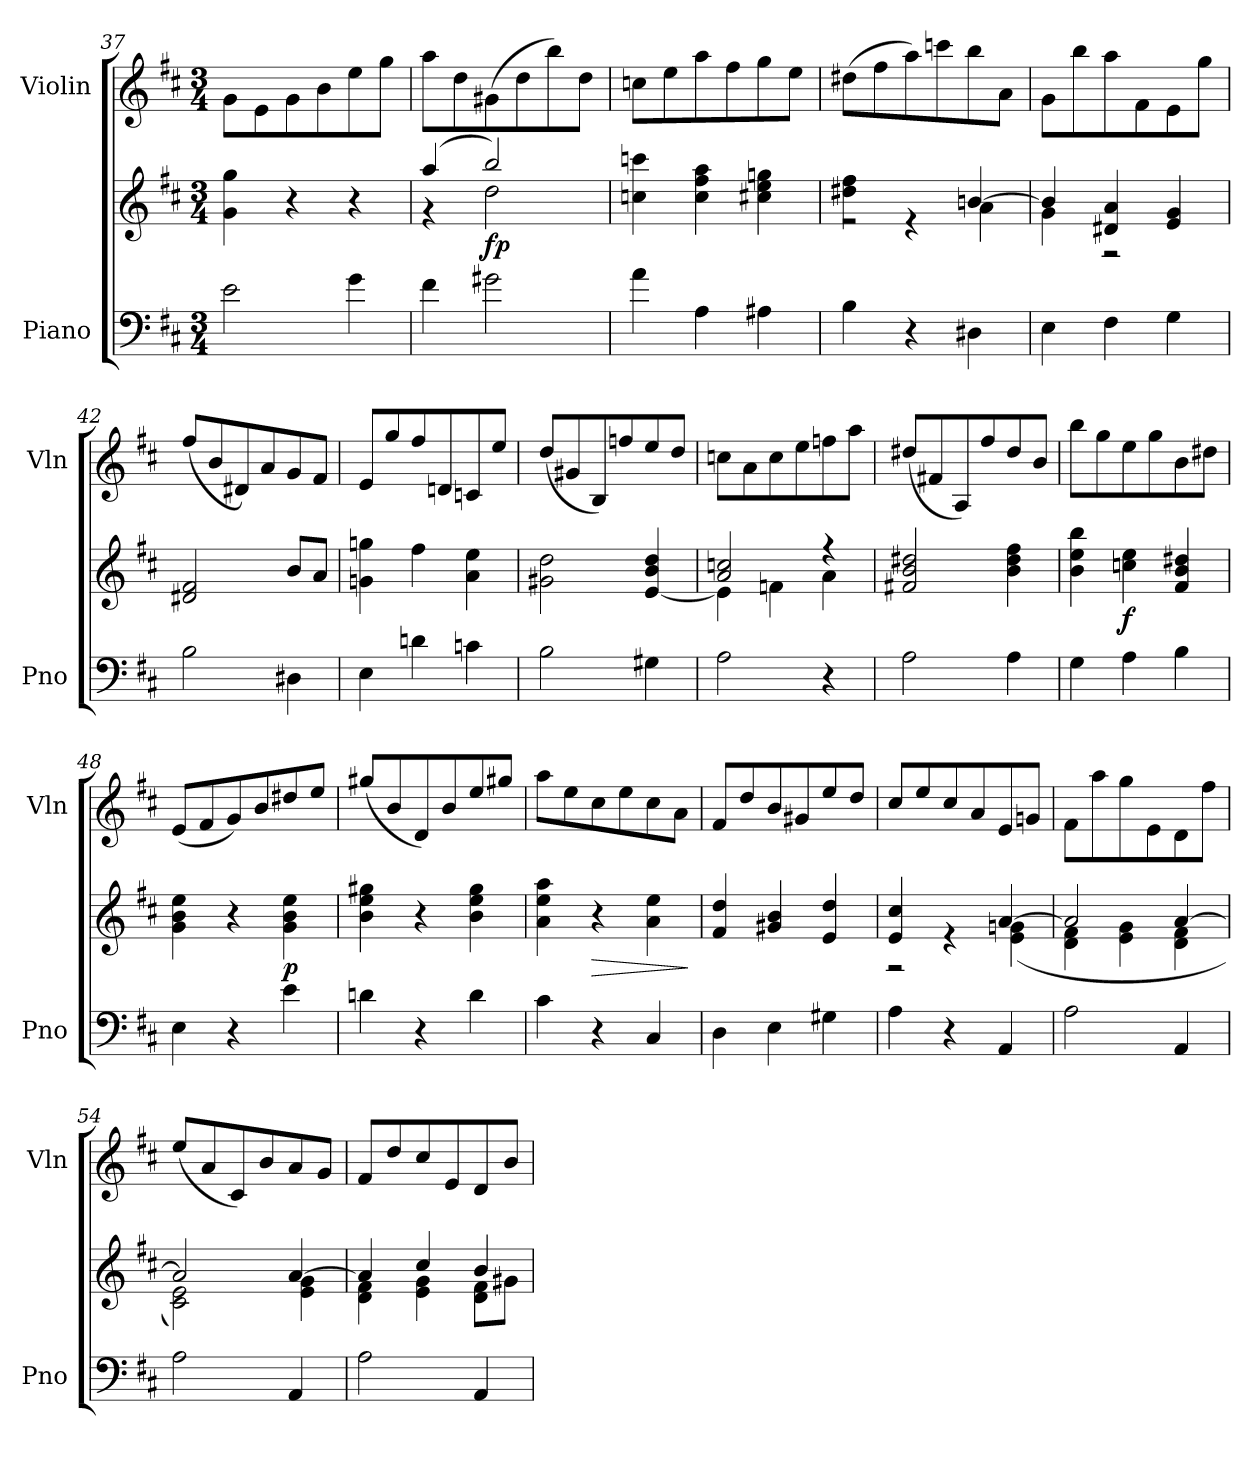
**kern	**kern	**dynam	**kern
*part2	*part2	*part2	*part1
*staff3	*staff2	*staff2/3	*staff1
*I"Piano	*	*	*I"Violin
*I'Pno	*	*	*I'Vln
*clefF4	*clefG2	*	*clefG2
*k[f#c#]	*k[f#c#]	*	*k[f#c#]
*M3/4	*M3/4	*	*M3/4
=37	=37	=37	=37
2e\	4g\ 4gg\	.	8g\L
.	.	.	8e\
.	4r	.	8g\
.	.	.	8b\
4g\	4r	.	8ee\
.	.	.	8gg\J
=38	=38	=38	=38
*	*^	*	*
4f#\	(>4aa/	4r	.	8aa\L
.	.	.	.	8dd\
!	!	!	!LO:DY:b	!
2g#X\	2bb/)	2dd\	fp	(>8g#X\
.	.	.	.	8dd\
.	.	.	.	8bb\)
.	.	.	.	8dd\J
*	*v	*v	*	*
=39	=39	=39	=39
4a\	4ccn\ 4cccn\	.	8ccn\L
.	.	.	8ee\
4A\	4cc\ 4ff#\ 4aa\	.	8aa\
.	.	.	8ff#\
4A#X\	4cc#X\ 4ee\ 4ggn\	.	8gg\
.	.	.	8ee\J
!!LO:LB:g=z
=40	=40	=40	=40
*	*^	*	*
4B\	4dd#X\ 4ff#\	2r	.	(>8dd#X\L
.	.	.	.	8ff#\
4r	4re	.	.	8aa\)
.	.	.	.	8cccn\
4D#X\	[4bn/	4a\	.	8bb\
.	.	.	.	8a\J
=41	=41	=41	=41	=41
4E\	4b/]	4g\	.	8g\L
.	.	.	.	8bb\
4F#\	4d#X/ 4a/	2r	.	8aa\
.	.	.	.	8f#\
4G\	4e/ 4g/	.	.	8e\
.	.	.	.	8gg\J
*	*v	*v	*	*
=42	=42	=42	=42
2B\	2d#X/ 2f#/	.	(<8ff#/L
.	.	.	8b/
.	.	.	8d#X/)
.	.	.	8a/
4D#X\	8b/L	.	8g/
.	8a/J	.	8f#/J
=43	=43	=43	=43
4E\	4gn\ 4ggn\	.	8e/L
.	.	.	8gg/
4dn\	4ff#\	.	8ff#/
.	.	.	8dn/
4cn\	4a\ 4ee\	.	8cn/
.	.	.	8ee/J
=44	=44	=44	=44
2B\	2g#X\ 2dd\	.	(<8dd/L
.	.	.	8g#X/
.	.	.	8B/)
.	.	.	8ffn/
4G#X\	[4e/ 4b/ 4dd/	.	8ee/
.	.	.	8dd/J
=45	=45	=45	=45
*	*^	*	*
2A\	2a/ 2ccn/	4e\]	.	8ccn\L
.	.	.	.	8a\
.	.	4fn\	.	8cc\
.	.	.	.	8ee\
4r	4r	4a\	.	8ffn\
.	.	.	.	8aa\J
*	*v	*v	*	*
=46	=46	=46	=46
2A\	2f#X/ 2b/ 2dd#X/	.	(<8dd#X/L
.	.	.	8f#X/
.	.	.	8A/)
.	.	.	8ff#/
4A\	4b\ 4dd#\ 4ff#\	.	8dd#/
.	.	.	8b/J
!!LO:PB:g=z
=47	=47	=47	=47
4G\	4b\ 4ee\ 4bb\	.	8bb\L
.	.	.	8gg\
!	!	!LO:DY:b	!
4A\	4ccn\ 4ee\	f	8ee\
.	.	.	8gg\
4B\	4f#/ 4b/ 4dd#X/	.	8b\
.	.	.	8dd#X\J
=48	=48	=48	=48
4E\	4g\ 4b\ 4ee\	.	(<8e/L
.	.	.	8f#/
4r	4r	.	8g/)
.	.	.	8b/
!	!	!LO:DY:b	!
4e\	4g\ 4b\ 4ee\	p	8dd#X/
.	.	.	8ee/J
=49	=49	=49	=49
4dn\	4b\ 4ee\ 4gg#X\	.	(<8gg#X/L
.	.	.	8b/
4r	4r	.	8d/)
.	.	.	8b/
4d\	4b\ 4ee\ 4gg#\	.	8ee/
.	.	.	8gg#X/J
=50	=50	=50	=50
4c#\	4a\ 4ee\ 4aa\	.	8aa\L
.	.	.	8ee\
!	!	!LO:HP:b	!
4r	4r	>	8cc#\
.	.	.	8ee\
4C#/	4a\ 4ee\	.	8cc#\
.	.	.	8a\J
.	.	]	.
=51	=51	=51	=51
4D\	4f#/ 4dd/	.	8f#/L
.	.	.	8dd/
4E\	4g#X/ 4b/	.	8b/
.	.	.	8g#X/
4G#X\	4e/ 4dd/	.	8ee/
.	.	.	8dd/J
=52	=52	=52	=52
*	*^	*	*
4A\	4e/ 4cc#/	2r	.	8cc#/L
.	.	.	.	8ee/
4r	4re	.	.	8cc#/
.	.	.	.	8a/
4AA/	[4a/	(<4e\ 4gn\	.	8e/
.	.	.	.	8gn/J
=53	=53	=53	=53	=53
2A\	2a/]	4d\ 4f#\	.	8f#\L
.	.	.	.	8aa\
.	.	4e\ 4g\	.	8gg\
.	.	.	.	8e\
4AA/	[4a/	4d\ 4f#\	.	8d\
.	.	.	.	8ff#\J
!!LO:LB:g=z
=54	=54	=54	=54	=54
2A\	2a/]	2c#\ 2e\)	.	(<8ee/L
.	.	.	.	8a/
.	.	.	.	8c#/)
.	.	.	.	8b/
4AA/	[4a/	4e\ 4g\	.	8a/
.	.	.	.	8g/J
=55	=55	=55	=55	=55
2A\	4a/]	4d\ 4f#\	.	8f#/L
.	.	.	.	8dd/
.	4cc#/	4e\ 4g\	.	8cc#/
.	.	.	.	8e/
4AA/	4b/	8d\ 8f#\L	.	8d/
.	.	8g#X\J	.	8b/J
*	*v	*v	*	*
=	=	=	=
*-	*-	*-	*-
